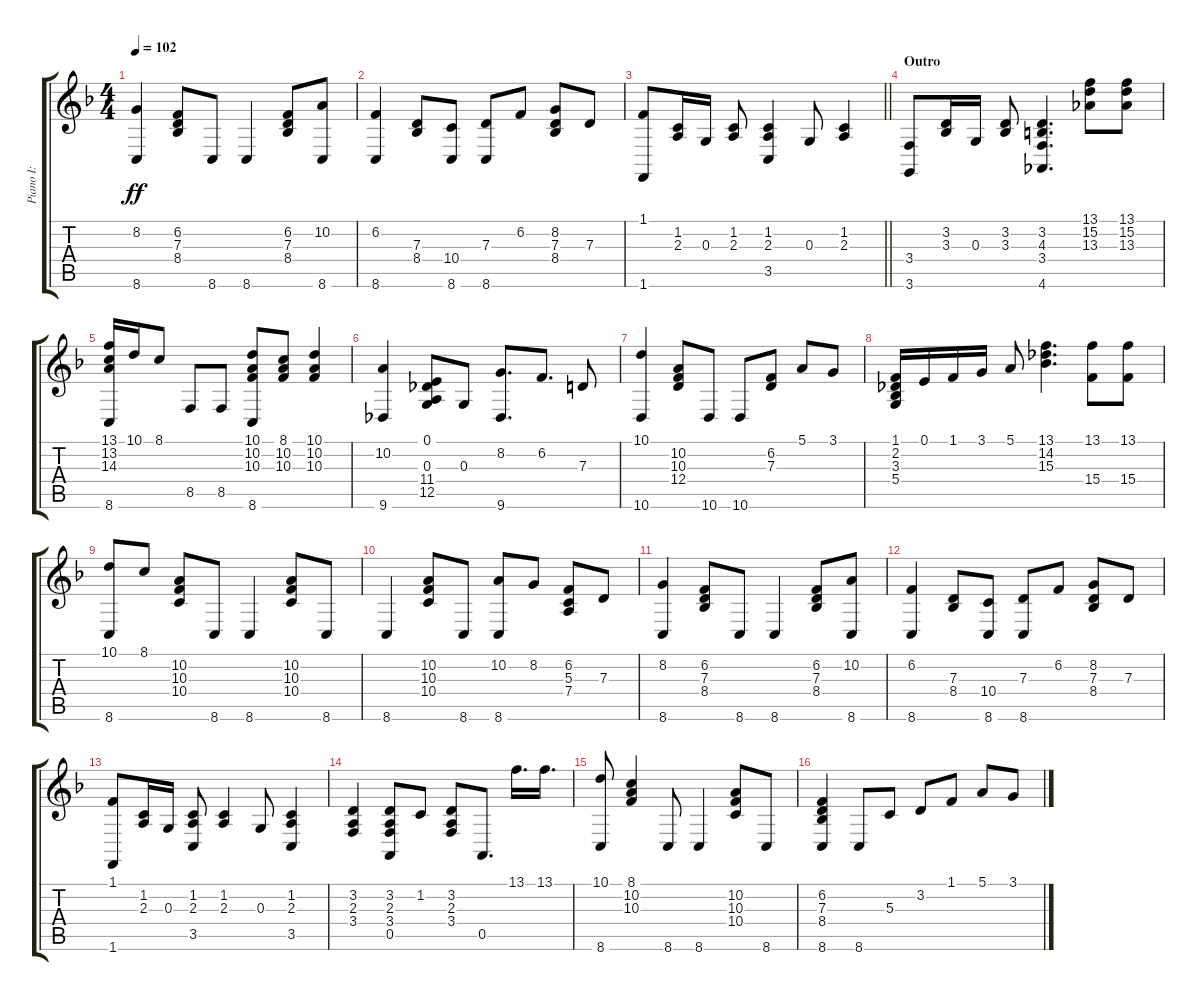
\track ("Piano I:" "Piano I:") {instrument acousticgrandpiano}
\staff {score tabs}
\tuning (E4 B3 G3 D3 A2 E2) {hide}
\ts (4 4)
\tempo 102
\clef g2
\ks f
(8.2 8.6).4{dy ff} (6.2 7.3 8.4).8 8.6.8 8.6.4 (6.2 7.3 8.4).8 (10.2 8.6).8 |
(6.2 8.6).4 (7.3 8.4).8 (10.4 8.6).8 (7.3 8.6).8 6.2.8 (8.2 7.3 8.4).8 7.3.8 |
\barLineRight lightlight
(1.1 1.6).8 (1.2 2.3).16 0.3.16 (1.2 2.3).8 (1.2 2.3 3.5).4 0.3.8 (1.2 2.3).4 |
\section ("" "Outro")
(3.4 3.6).8 (3.2 3.3).16 0.3.16 (3.2 3.3).8 (3.2 4.3 3.4 4.6).4{d} (13.1 15.2 13.3).8 (13.1 15.2 13.3).8 |
(13.1 13.2 14.3 8.6).16 10.1.16 8.1.8 8.5.8 8.5.8 (10.1 10.2 10.3 8.6).8 (8.1 10.2 10.3).8 (10.1 10.2 10.3).4 |
(10.2 9.6).4 (0.1 0.3 11.4 12.5).8 0.3.8 (8.2 9.6).8{d} 6.2.8{d} 7.3.8 |
(10.1 10.6).4 (10.2 10.3 12.4).8 10.6.8 10.6.8 (6.2 7.3).8 5.1.8 3.1.8 |
(1.1 2.2 3.3 5.4).16 0.1.16 1.1.16 3.1.16 5.1.8 (13.1 14.2 15.3).4{d} (13.1 15.4).8 (13.1 15.4).8 |
(10.1 8.6).8 8.1.8 (10.2 10.3 10.4).8 8.6.8 8.6.4 (10.2 10.3 10.4).8 8.6.8 |
8.6.4 (10.2 10.3 10.4).8 8.6.8 (10.2 8.6).8 8.2.8 (6.2 5.3 7.4).8 7.3.8 |
(8.2 8.6).4 (6.2 7.3 8.4).8 8.6.8 8.6.4 (6.2 7.3 8.4).8 (10.2 8.6).8 |
(6.2 8.6).4 (7.3 8.4).8 (10.4 8.6).8 (7.3 8.6).8 6.2.8 (8.2 7.3 8.4).8 7.3.8 |
(1.1 1.6).8 (1.2 2.3).16 0.3.16 (1.2 2.3 3.5).8 (1.2 2.3).4 0.3.8 (1.2 2.3 3.5).4 |
(3.2 2.3 3.4).4 (3.2 2.3 3.4 0.5).8 1.2.8 (3.2 2.3 3.4).8 0.5.8{d} 13.1.16{d} 13.1.16{d} |
(10.1 8.6).8 (8.1 10.2 10.3).4 8.6.8 8.6.4 (10.2 10.3 10.4).8 8.6.8 |
(6.2 7.3 8.4 8.6).4 8.6.8 5.3.8 3.2.8 1.1.8 5.1.8 3.1.8
